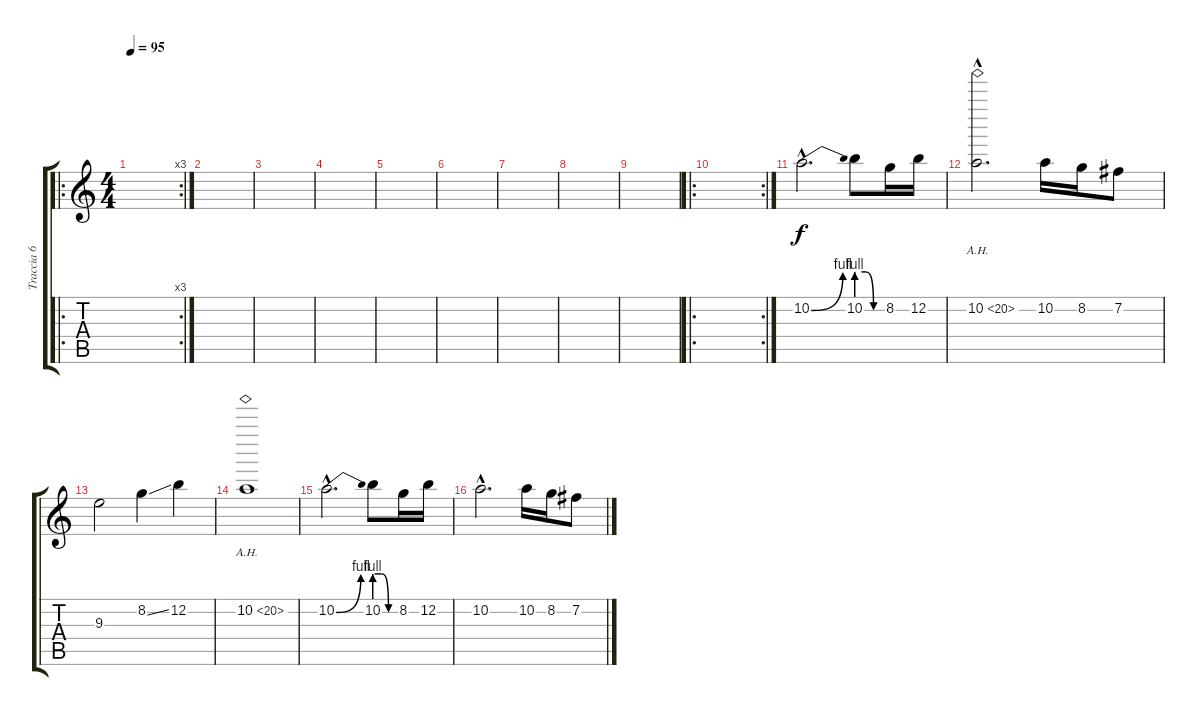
\track ("Traccia 6" "Traccia 6") {instrument overdrivenguitar}
\staff {score tabs}
\tuning (E4 B3 G3 D3 A2 E2) {hide}
\ro
\rc 3
\ts (4 4)
\tempo 95
\clef g2
\ks c
|
|
|
|
|
|
|
|
|
\ro
\rc 2
|
10.2{be (bend 0 0 60 4) hac}.2{d instrument distortionguitar} 10.2{be (custom 0 4 20 4 40 0 60 0)}.8 8.2.16 12.2.16 |
10.2{ah 10 hac}.2{d} 10.2.16 8.2.16 7.2.8 |
9.3.2 8.2{ss}.4 12.2.4 |
10.2{ah 10}.1 |
10.2{be (bend 0 0 60 4) hac}.2{d instrument distortionguitar} 10.2{be (custom 0 4 20 4 40 0 60 0)}.8 8.2.16 12.2.16 |
10.2{hac}.2{d} 10.2.16 8.2.16 7.2.8
